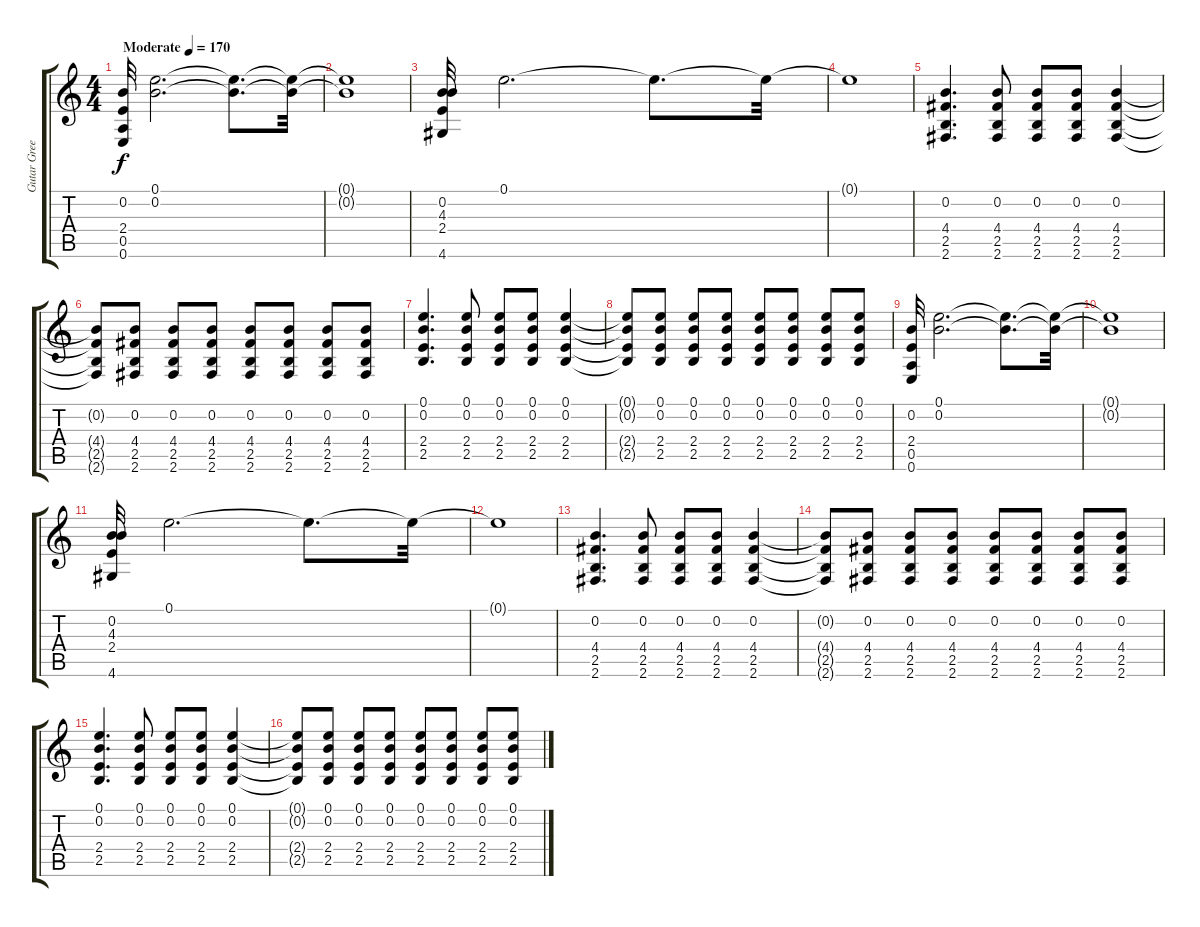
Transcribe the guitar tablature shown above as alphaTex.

\track ("Gutar Green" "Gutar Gree") {instrument acousticguitarsteel}
\staff {score tabs}
\tuning (E4 B3 G3 D3 A2 E2) {hide}
\ts (4 4)
\tempo (170 "Moderate")
\clef g2
\ks c
(0.2 2.4 0.5 0.6).32{dy f instrument acousticguitarsteel} (0.1 0.2).2{d} (0.1{t} 0.2{t}).8{d} (0.1{t} 0.2{t}).32 |
(0.1{t} 0.2{t}).1 |
(0.2 4.3 2.4 4.6).32 0.1.2{d} 0.1{t}.8{d} 0.1{t}.32 |
0.1{t}.1 |
(0.2 4.4 2.5 2.6).4{d} (0.2 4.4 2.5 2.6).8 (0.2 4.4 2.5 2.6).8 (0.2 4.4 2.5 2.6).8 (0.2 4.4 2.5 2.6).4 |
(0.2{t} 4.4{t} 2.5{t} 2.6{t}).8 (0.2 4.4 2.5 2.6).8 (0.2 4.4 2.5 2.6).8 (0.2 4.4 2.5 2.6).8 (0.2 4.4 2.5 2.6).8 (0.2 4.4 2.5 2.6).8 (0.2 4.4 2.5 2.6).8 (0.2 4.4 2.5 2.6).8 |
(0.1 0.2 2.4 2.5).4{d} (0.1 0.2 2.4 2.5).8 (0.1 0.2 2.4 2.5).8 (0.1 0.2 2.4 2.5).8 (0.1 0.2 2.4 2.5).4 |
(0.1{t} 0.2{t} 2.4{t} 2.5{t}).8 (0.1 0.2 2.4 2.5).8 (0.1 0.2 2.4 2.5).8 (0.1 0.2 2.4 2.5).8 (0.1 0.2 2.4 2.5).8 (0.1 0.2 2.4 2.5).8 (0.1 0.2 2.4 2.5).8 (0.1 0.2 2.4 2.5).8 |
(0.2 2.4 0.5 0.6).32 (0.1 0.2).2{d} (0.1{t} 0.2{t}).8{d} (0.1{t} 0.2{t}).32 |
(0.1{t} 0.2{t}).1 |
(0.2 4.3 2.4 4.6).32 0.1.2{d} 0.1{t}.8{d} 0.1{t}.32 |
0.1{t}.1 |
(0.2 4.4 2.5 2.6).4{d} (0.2 4.4 2.5 2.6).8 (0.2 4.4 2.5 2.6).8 (0.2 4.4 2.5 2.6).8 (0.2 4.4 2.5 2.6).4 |
(0.2{t} 4.4{t} 2.5{t} 2.6{t}).8 (0.2 4.4 2.5 2.6).8 (0.2 4.4 2.5 2.6).8 (0.2 4.4 2.5 2.6).8 (0.2 4.4 2.5 2.6).8 (0.2 4.4 2.5 2.6).8 (0.2 4.4 2.5 2.6).8 (0.2 4.4 2.5 2.6).8 |
(0.1 0.2 2.4 2.5).4{d} (0.1 0.2 2.4 2.5).8 (0.1 0.2 2.4 2.5).8 (0.1 0.2 2.4 2.5).8 (0.1 0.2 2.4 2.5).4 |
(0.1{t} 0.2{t} 2.4{t} 2.5{t}).8 (0.1 0.2 2.4 2.5).8 (0.1 0.2 2.4 2.5).8 (0.1 0.2 2.4 2.5).8 (0.1 0.2 2.4 2.5).8 (0.1 0.2 2.4 2.5).8 (0.1 0.2 2.4 2.5).8 (0.1 0.2 2.4 2.5).8
